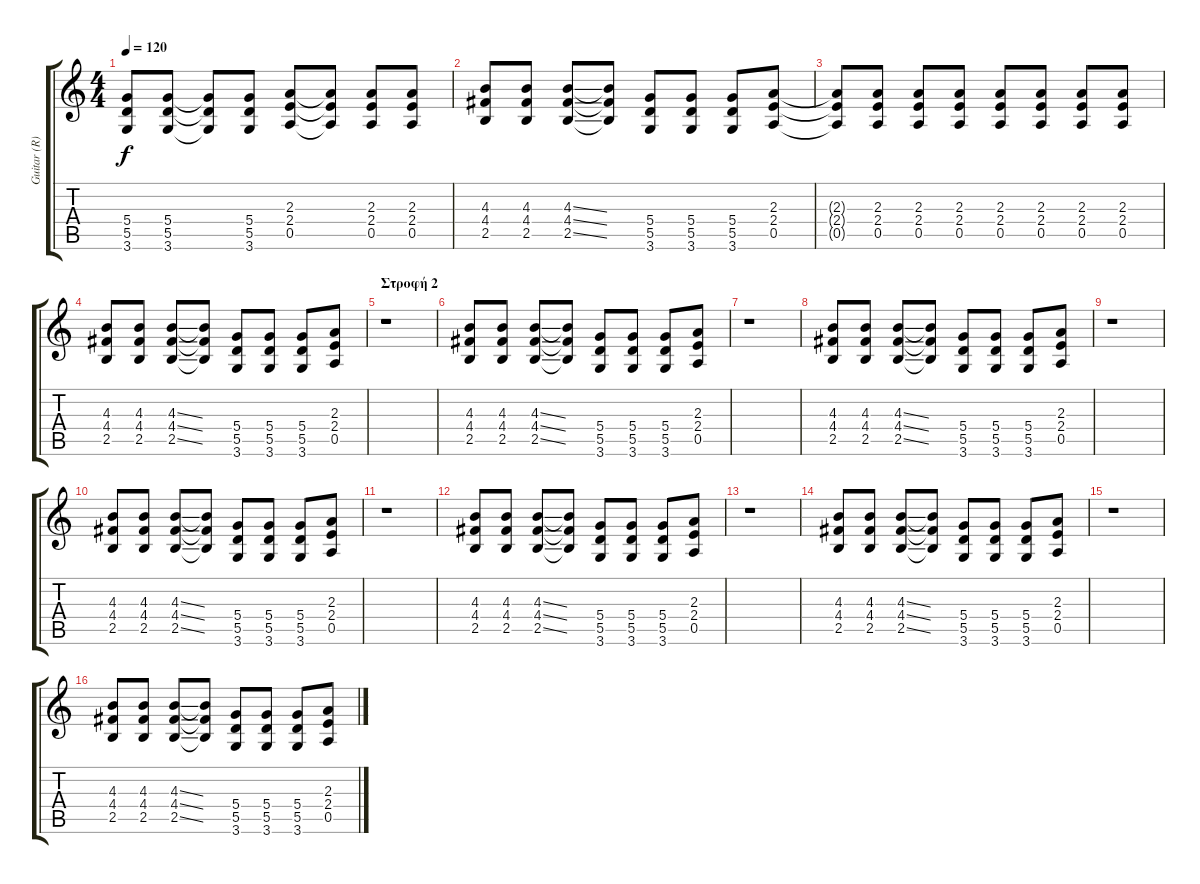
\track ("Guitar (R)" "Guitar (R)") {instrument distortionguitar}
\staff {score tabs}
\tuning (E4 B3 G3 D3 A2 E2) {hide}
\ts (4 4)
\tempo 120
\clef g2
\ks c
(5.4{t} 5.5{t} 3.6{t}).8{dy f} (5.4 5.5 3.6).8 (5.4{t} 5.5{t} 3.6{t}).8 (5.4 5.5 3.6).8 (2.3 2.4 0.5).8 (2.3{t} 2.4{t} 0.5{t}).8 (2.3 2.4 0.5).8 (2.3 2.4 0.5).8 |
(4.3 4.4 2.5).8 (4.3 4.4 2.5).8 (4.3{ss} 4.4{ss} 2.5{ss}).8 (4.3{t} 4.4{t} 2.5{t}).8 (5.4 5.5 3.6).8 (5.4 5.5 3.6).8 (5.4 5.5 3.6).8 (2.3 2.4 0.5).8 |
(2.3{t} 2.4{t} 0.5{t}).8 (2.3 2.4 0.5).8 (2.3 2.4 0.5).8 (2.3 2.4 0.5).8 (2.3 2.4 0.5).8 (2.3 2.4 0.5).8 (2.3 2.4 0.5).8 (2.3 2.4 0.5).8 |
(4.3 4.4 2.5).8 (4.3 4.4 2.5).8 (4.3{ss} 4.4{ss} 2.5{ss}).8 (4.3{t} 4.4{t} 2.5{t}).8 (5.4 5.5 3.6).8 (5.4 5.5 3.6).8 (5.4 5.5 3.6).8 (2.3 2.4 0.5).8 |
\section ("" "Στροφή 2")
r.1 |
(4.3 4.4 2.5).8 (4.3 4.4 2.5).8 (4.3{ss} 4.4{ss} 2.5{ss}).8 (4.3{t} 4.4{t} 2.5{t}).8 (5.4 5.5 3.6).8 (5.4 5.5 3.6).8 (5.4 5.5 3.6).8 (2.3 2.4 0.5).8 |
r.1 |
(4.3 4.4 2.5).8 (4.3 4.4 2.5).8 (4.3{ss} 4.4{ss} 2.5{ss}).8 (4.3{t} 4.4{t} 2.5{t}).8 (5.4 5.5 3.6).8 (5.4 5.5 3.6).8 (5.4 5.5 3.6).8 (2.3 2.4 0.5).8 |
r.1 |
(4.3 4.4 2.5).8 (4.3 4.4 2.5).8 (4.3{ss} 4.4{ss} 2.5{ss}).8 (4.3{t} 4.4{t} 2.5{t}).8 (5.4 5.5 3.6).8 (5.4 5.5 3.6).8 (5.4 5.5 3.6).8 (2.3 2.4 0.5).8 |
r.1 |
(4.3 4.4 2.5).8 (4.3 4.4 2.5).8 (4.3{ss} 4.4{ss} 2.5{ss}).8 (4.3{t} 4.4{t} 2.5{t}).8 (5.4 5.5 3.6).8 (5.4 5.5 3.6).8 (5.4 5.5 3.6).8 (2.3 2.4 0.5).8 |
r.1 |
(4.3 4.4 2.5).8 (4.3 4.4 2.5).8 (4.3{ss} 4.4{ss} 2.5{ss}).8 (4.3{t} 4.4{t} 2.5{t}).8 (5.4 5.5 3.6).8 (5.4 5.5 3.6).8 (5.4 5.5 3.6).8 (2.3 2.4 0.5).8 |
r.1 |
(4.3 4.4 2.5).8 (4.3 4.4 2.5).8 (4.3{ss} 4.4{ss} 2.5{ss}).8 (4.3{t} 4.4{t} 2.5{t}).8 (5.4 5.5 3.6).8 (5.4 5.5 3.6).8 (5.4 5.5 3.6).8 (2.3 2.4 0.5).8
